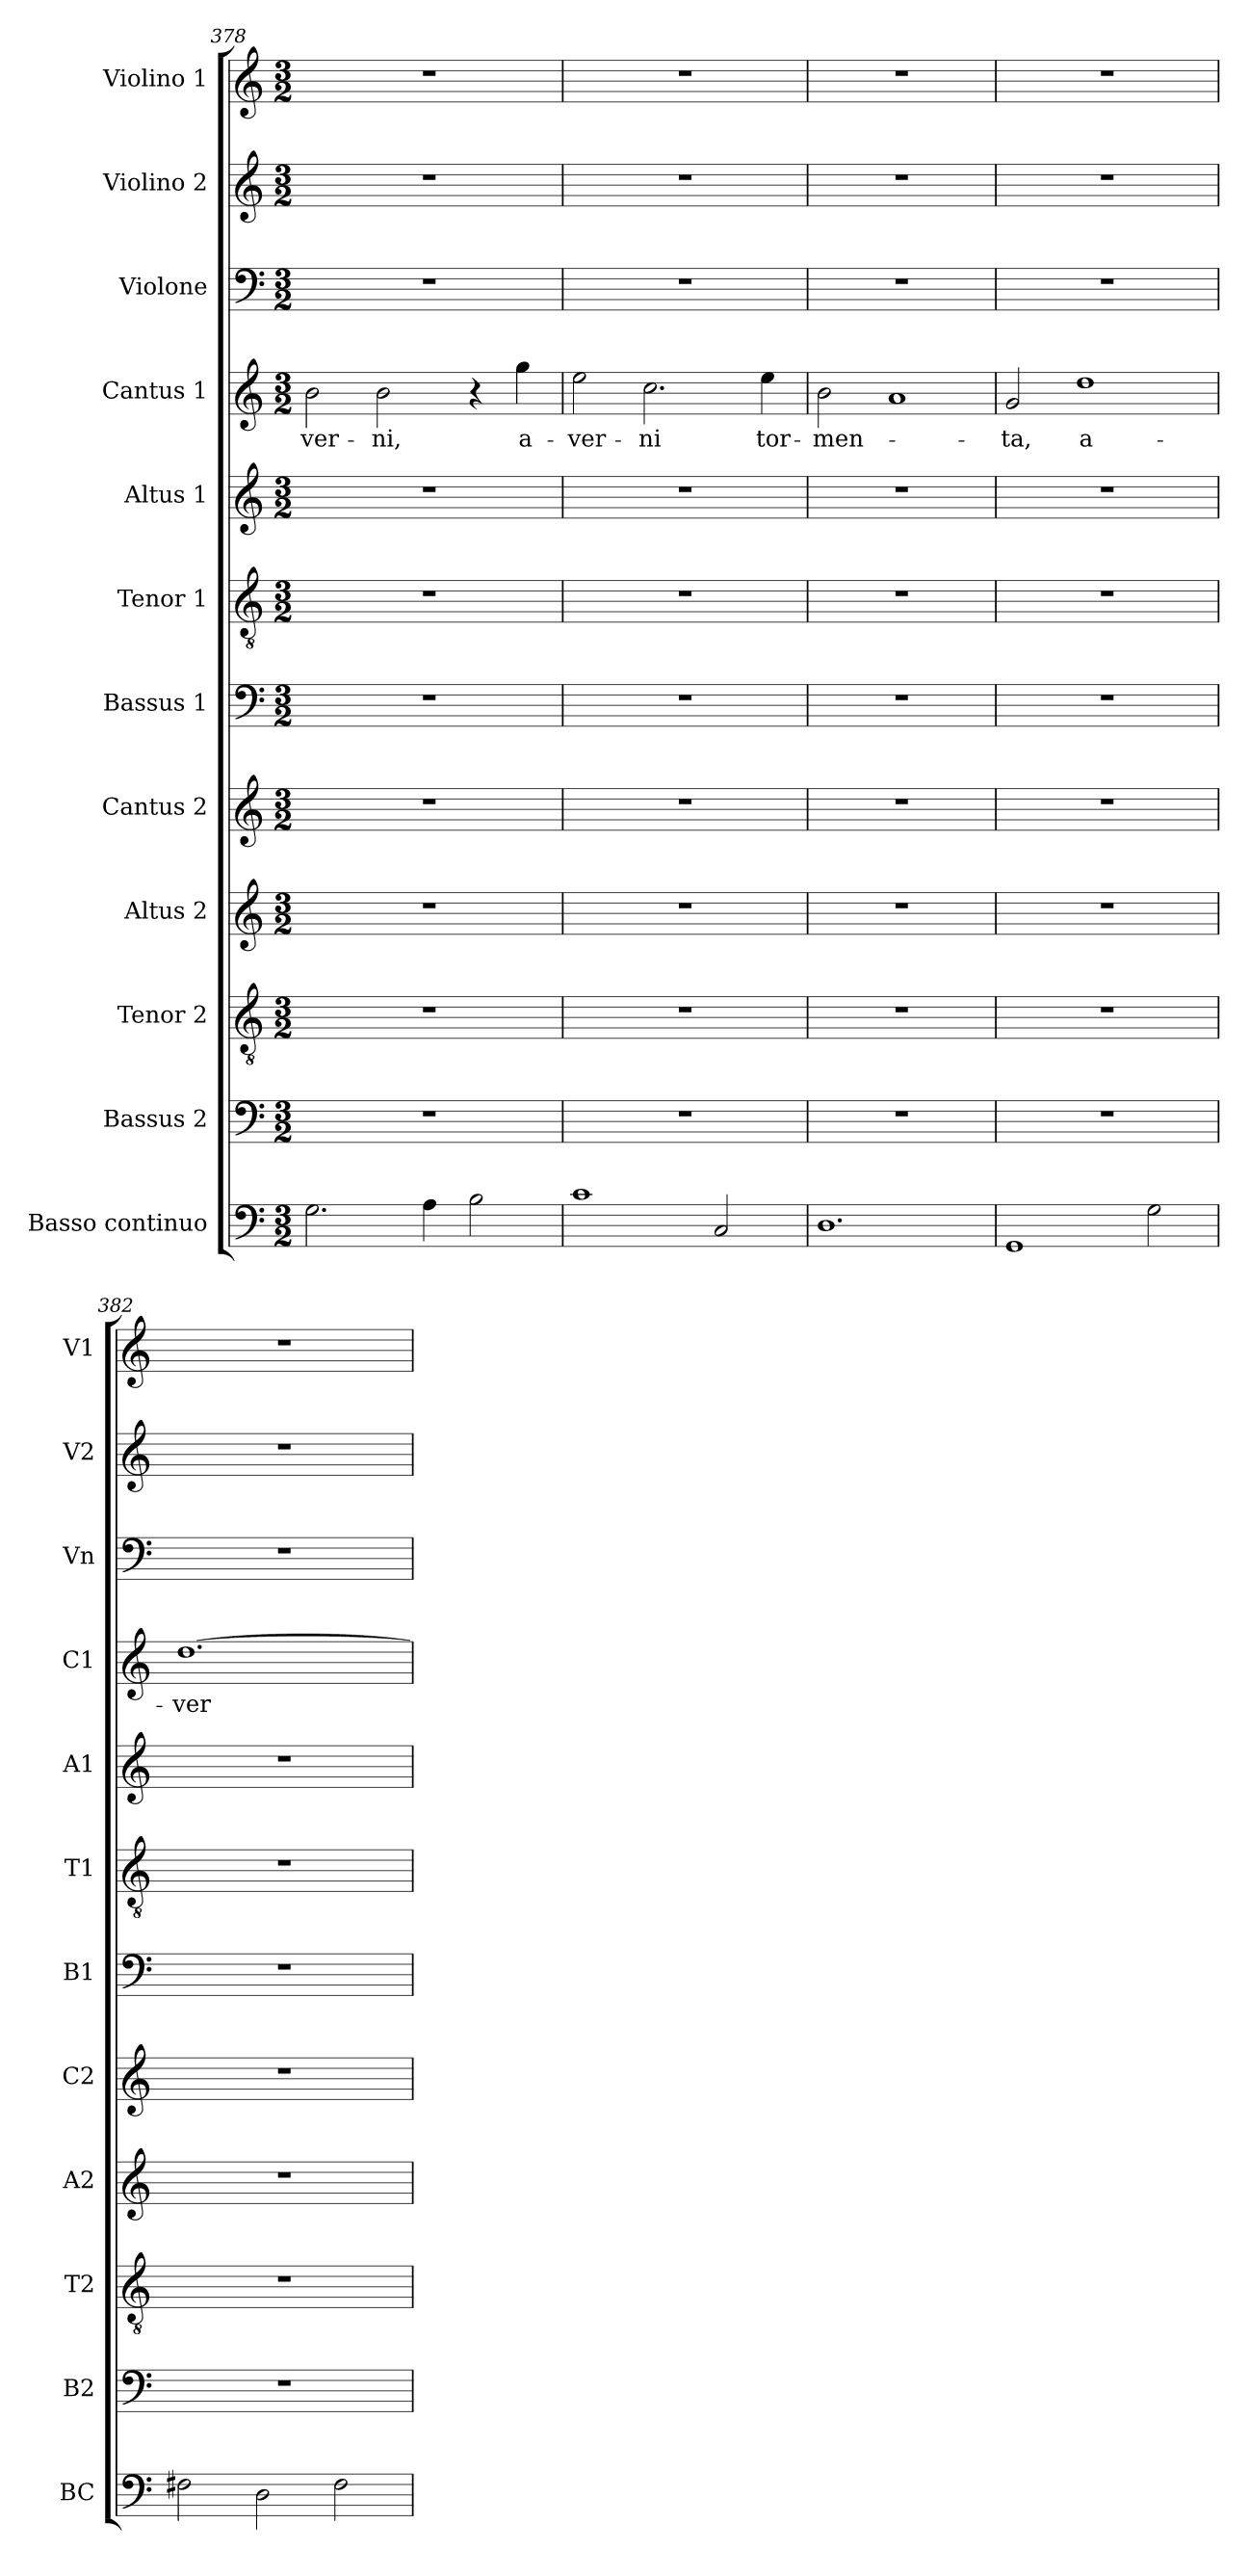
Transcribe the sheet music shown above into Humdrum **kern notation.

**kern	**kern	**kern	**kern	**kern	**kern	**kern	**kern	**kern	**text	**kern	**kern	**kern
*part12	*part11	*part10	*part9	*part8	*part7	*part6	*part5	*part4	*part4	*part3	*part2	*part1
*staff12	*staff11	*staff10	*staff9	*staff8	*staff7	*staff6	*staff5	*staff4	*staff4	*staff3	*staff2	*staff1
*I"Basso continuo	*I"Bassus 2	*I"Tenor 2	*I"Altus 2	*I"Cantus 2	*I"Bassus 1	*I"Tenor 1	*I"Altus 1	*I"Cantus 1	*	*I"Violone	*I"Violino 2	*I"Violino 1
*I'BC	*I'B2	*I'T2	*I'A2	*I'C2	*I'B1	*I'T1	*I'A1	*I'C1	*	*I'Vn	*I'V2	*I'V1
*clefF4	*clefF4	*clefGv2	*clefG2	*clefG2	*clefF4	*clefGv2	*clefG2	*clefG2	*	*clefF4	*clefG2	*clefG2
*ITrd7c12	*	*	*	*	*	*	*	*	*	*ITrd7c12	*	*
*k[]	*k[]	*k[]	*k[]	*k[]	*k[]	*k[]	*k[]	*k[]	*	*k[]	*k[]	*k[]
*C:	*C:	*C:	*C:	*C:	*C:	*C:	*C:	*C:	*	*C:	*C:	*C:
*M3/2	*M3/2	*M3/2	*M3/2	*M3/2	*M3/2	*M3/2	*M3/2	*M3/2	*	*M3/2	*M3/2	*M3/2
=378	=378	=378	=378	=378	=378	=378	=378	=378	=378	=378	=378	=378
!	!	!	!	!	!	!	!	!	!LO:LY:b	!	!	!
2.GG\	1.r	1.r	1.r	1.r	1.r	1.r	1.r	2b\	-ver-	1.r	1.r	1.r
!	!	!	!	!	!	!	!	!	!LO:LY:b	!	!	!
.	.	.	.	.	.	.	.	2b\	-ni,	.	.	.
4AA\	.	.	.	.	.	.	.	.	.	.	.	.
2BB\	.	.	.	.	.	.	.	4r	.	.	.	.
!	!	!	!	!	!	!	!	!	!LO:LY:b	!	!	!
.	.	.	.	.	.	.	.	4gg\	a-	.	.	.
=379	=379	=379	=379	=379	=379	=379	=379	=379	=379	=379	=379	=379
!	!	!	!	!	!	!	!	!	!LO:LY:b	!	!	!
1C	1.r	1.r	1.r	1.r	1.r	1.r	1.r	2ee\	-ver-	1.r	1.r	1.r
!	!	!	!	!	!	!	!	!	!LO:LY:b	!	!	!
.	.	.	.	.	.	.	.	2.cc\	-ni	.	.	.
2CC/	.	.	.	.	.	.	.	.	.	.	.	.
!	!	!	!	!	!	!	!	!	!LO:LY:b	!	!	!
.	.	.	.	.	.	.	.	4ee\	tor-	.	.	.
!!LO:LB:g=z
=380	=380	=380	=380	=380	=380	=380	=380	=380	=380	=380	=380	=380
!	!	!	!	!	!	!	!	!	!LO:LY:b	!	!	!
1.DD	1.r	1.r	1.r	1.r	1.r	1.r	1.r	2b\	-men-	1.r	1.r	1.r
.	.	.	.	.	.	.	.	1a	.	.	.	.
=381	=381	=381	=381	=381	=381	=381	=381	=381	=381	=381	=381	=381
!	!	!	!	!	!	!	!	!	!LO:LY:b	!	!	!
1GGG	1.r	1.r	1.r	1.r	1.r	1.r	1.r	2g/	-ta,	1.r	1.r	1.r
!	!	!	!	!	!	!	!	!	!LO:LY:b	!	!	!
.	.	.	.	.	.	.	.	1dd	a-	.	.	.
2GG\	.	.	.	.	.	.	.	.	.	.	.	.
=382	=382	=382	=382	=382	=382	=382	=382	=382	=382	=382	=382	=382
!	!	!	!	!	!	!	!	!	!LO:LY:b	!	!	!
2FF#X\	1.r	1.r	1.r	1.r	1.r	1.r	1.r	[1.dd	-ver-	1.r	1.r	1.r
2DD\	.	.	.	.	.	.	.	.	.	.	.	.
2FF#\	.	.	.	.	.	.	.	.	.	.	.	.
=	=	=	=	=	=	=	=	=	=	=	=	=
*-	*-	*-	*-	*-	*-	*-	*-	*-	*-	*-	*-	*-
